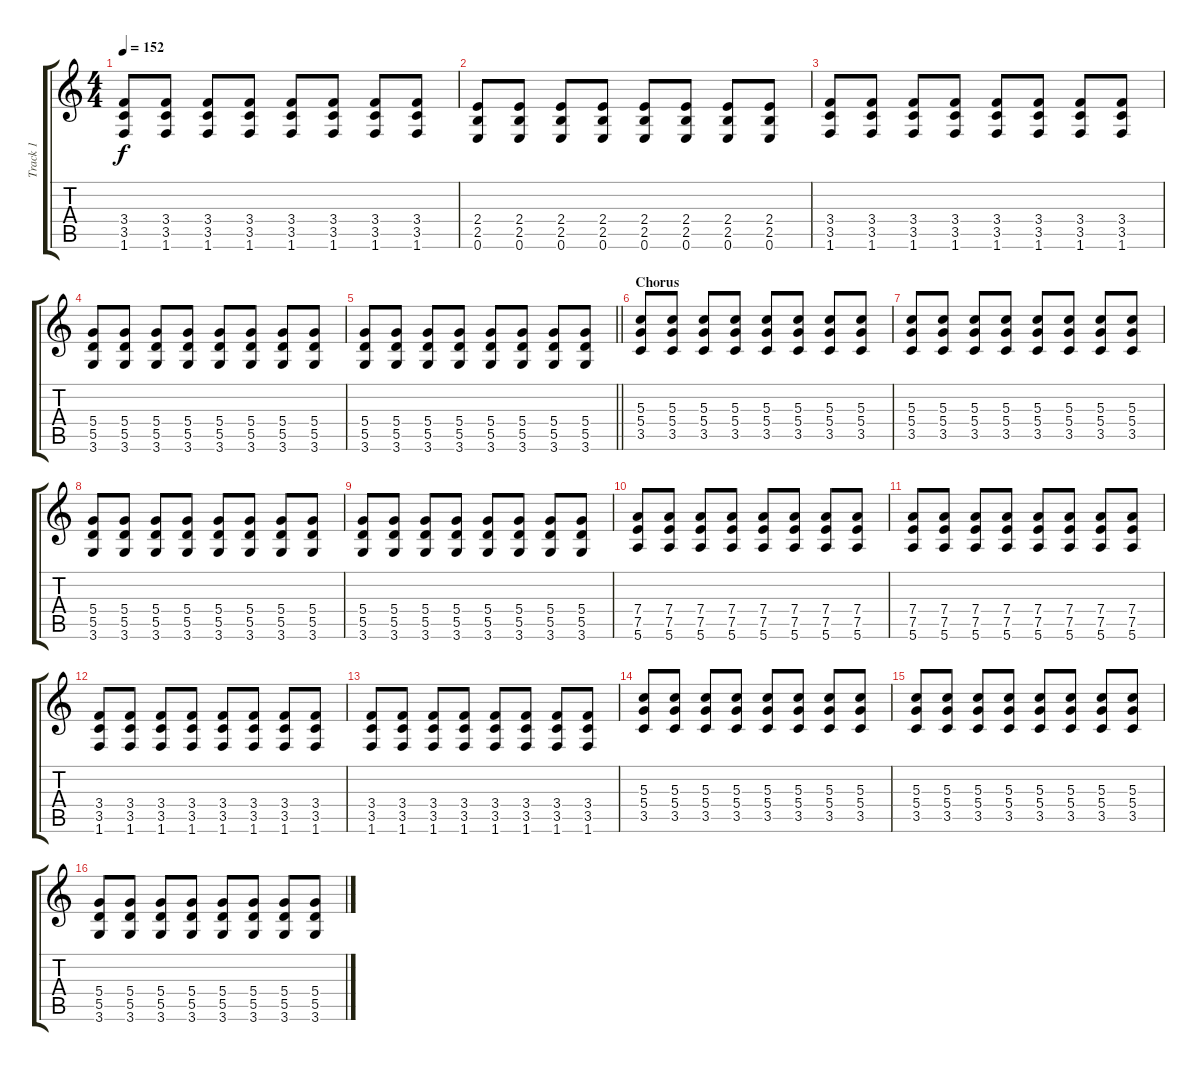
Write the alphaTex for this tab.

\track ("Track 1" "Track 1") {instrument distortionguitar}
\staff {score tabs}
\tuning (E4 B3 G3 D3 A2 E2) {hide}
\ts (4 4)
\tempo 152
\clef g2
\ks c
(3.4 3.5 1.6).8{dy f} (3.4 3.5 1.6).8 (3.4 3.5 1.6).8 (3.4 3.5 1.6).8 (3.4 3.5 1.6).8 (3.4 3.5 1.6).8 (3.4 3.5 1.6).8 (3.4 3.5 1.6).8 |
(2.4 2.5 0.6).8 (2.4 2.5 0.6).8 (2.4 2.5 0.6).8 (2.4 2.5 0.6).8 (2.4 2.5 0.6).8 (2.4 2.5 0.6).8 (2.4 2.5 0.6).8 (2.4 2.5 0.6).8 |
(3.4 3.5 1.6).8 (3.4 3.5 1.6).8 (3.4 3.5 1.6).8 (3.4 3.5 1.6).8 (3.4 3.5 1.6).8 (3.4 3.5 1.6).8 (3.4 3.5 1.6).8 (3.4 3.5 1.6).8 |
(5.4 5.5 3.6).8 (5.4 5.5 3.6).8 (5.4 5.5 3.6).8 (5.4 5.5 3.6).8 (5.4 5.5 3.6).8 (5.4 5.5 3.6).8 (5.4 5.5 3.6).8 (5.4 5.5 3.6).8 |
\barLineRight lightlight
(5.4 5.5 3.6).8 (5.4 5.5 3.6).8 (5.4 5.5 3.6).8 (5.4 5.5 3.6).8 (5.4 5.5 3.6).8 (5.4 5.5 3.6).8 (5.4 5.5 3.6).8 (5.4 5.5 3.6).8 |
\section ("" "Chorus")
(5.3 5.4 3.5).8 (5.3 5.4 3.5).8 (5.3 5.4 3.5).8 (5.3 5.4 3.5).8 (5.3 5.4 3.5).8 (5.3 5.4 3.5).8 (5.3 5.4 3.5).8 (5.3 5.4 3.5).8 |
(5.3 5.4 3.5).8 (5.3 5.4 3.5).8 (5.3 5.4 3.5).8 (5.3 5.4 3.5).8 (5.3 5.4 3.5).8 (5.3 5.4 3.5).8 (5.3 5.4 3.5).8 (5.3 5.4 3.5).8 |
(5.4 5.5 3.6).8 (5.4 5.5 3.6).8 (5.4 5.5 3.6).8 (5.4 5.5 3.6).8 (5.4 5.5 3.6).8 (5.4 5.5 3.6).8 (5.4 5.5 3.6).8 (5.4 5.5 3.6).8 |
(5.4 5.5 3.6).8 (5.4 5.5 3.6).8 (5.4 5.5 3.6).8 (5.4 5.5 3.6).8 (5.4 5.5 3.6).8 (5.4 5.5 3.6).8 (5.4 5.5 3.6).8 (5.4 5.5 3.6).8 |
(7.4 7.5 5.6).8 (7.4 7.5 5.6).8 (7.4 7.5 5.6).8 (7.4 7.5 5.6).8 (7.4 7.5 5.6).8 (7.4 7.5 5.6).8 (7.4 7.5 5.6).8 (7.4 7.5 5.6).8 |
(7.4 7.5 5.6).8 (7.4 7.5 5.6).8 (7.4 7.5 5.6).8 (7.4 7.5 5.6).8 (7.4 7.5 5.6).8 (7.4 7.5 5.6).8 (7.4 7.5 5.6).8 (7.4 7.5 5.6).8 |
(3.4 3.5 1.6).8 (3.4 3.5 1.6).8 (3.4 3.5 1.6).8 (3.4 3.5 1.6).8 (3.4 3.5 1.6).8 (3.4 3.5 1.6).8 (3.4 3.5 1.6).8 (3.4 3.5 1.6).8 |
(3.4 3.5 1.6).8 (3.4 3.5 1.6).8 (3.4 3.5 1.6).8 (3.4 3.5 1.6).8 (3.4 3.5 1.6).8 (3.4 3.5 1.6).8 (3.4 3.5 1.6).8 (3.4 3.5 1.6).8 |
(5.3 5.4 3.5).8 (5.3 5.4 3.5).8 (5.3 5.4 3.5).8 (5.3 5.4 3.5).8 (5.3 5.4 3.5).8 (5.3 5.4 3.5).8 (5.3 5.4 3.5).8 (5.3 5.4 3.5).8 |
(5.3 5.4 3.5).8 (5.3 5.4 3.5).8 (5.3 5.4 3.5).8 (5.3 5.4 3.5).8 (5.3 5.4 3.5).8 (5.3 5.4 3.5).8 (5.3 5.4 3.5).8 (5.3 5.4 3.5).8 |
(5.4 5.5 3.6).8 (5.4 5.5 3.6).8 (5.4 5.5 3.6).8 (5.4 5.5 3.6).8 (5.4 5.5 3.6).8 (5.4 5.5 3.6).8 (5.4 5.5 3.6).8 (5.4 5.5 3.6).8
